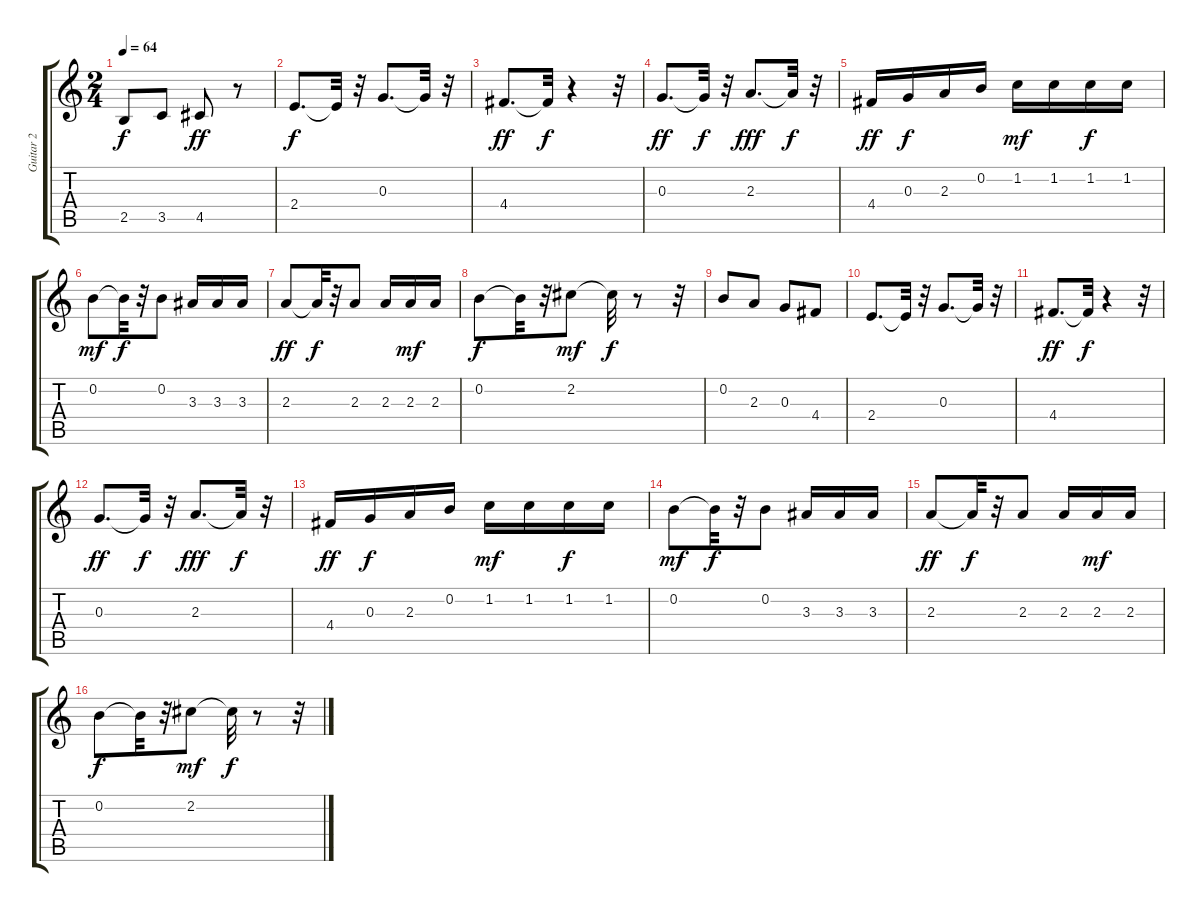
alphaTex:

\track ("Guitar 2" "Guitar 2") {instrument electricguitarjazz}
\staff {score tabs}
\tuning (E4 B3 G3 D3 A2 E2) {hide}
\ts (2 4)
\tempo 64
\clef g2
\ks c
2.5.8{dy f} 3.5.8 4.5.8{dy ff} r.8 |
2.4.8{d dy f} 2.4{t}.32 r.32 0.3.8{d} 0.3{t}.32 r.32 |
4.4.8{d dy ff} 4.4{t}.32{dy f} r.4 r.32 |
0.3.8{d dy ff} 0.3{t}.32{dy f} r.32 2.3.8{d dy fff} 2.3{t}.32{dy f} r.32 |
4.4.16{dy ff} 0.3.16{dy f} 2.3.16 0.2.16 1.2.16{dy mf} 1.2.16 1.2.16{dy f} 1.2.16 |
0.2.8{dy mf} 0.2{t}.32{dy f} r.32 0.2.8 3.3.16 3.3.16 3.3.16 |
2.3.8{dy ff} 2.3{t}.32{dy f} r.32 2.3.8 2.3.16 2.3.16{dy mf} 2.3.16 |
0.2.8{dy f} 0.2{t}.32 r.32 2.2.8{dy mf} 2.2{t}.32{dy f} r.8 r.32 |
0.2.8 2.3.8 0.3.8 4.4.8 |
2.4.8{d} 2.4{t}.32 r.32 0.3.8{d} 0.3{t}.32 r.32 |
4.4.8{d dy ff} 4.4{t}.32{dy f} r.4 r.32 |
0.3.8{d dy ff} 0.3{t}.32{dy f} r.32 2.3.8{d dy fff} 2.3{t}.32{dy f} r.32 |
4.4.16{dy ff} 0.3.16{dy f} 2.3.16 0.2.16 1.2.16{dy mf} 1.2.16 1.2.16{dy f} 1.2.16 |
0.2.8{dy mf} 0.2{t}.32{dy f} r.32 0.2.8 3.3.16 3.3.16 3.3.16 |
2.3.8{dy ff} 2.3{t}.32{dy f} r.32 2.3.8 2.3.16 2.3.16{dy mf} 2.3.16 |
0.2.8{dy f} 0.2{t}.32 r.32 2.2.8{dy mf} 2.2{t}.32{dy f} r.8 r.32
